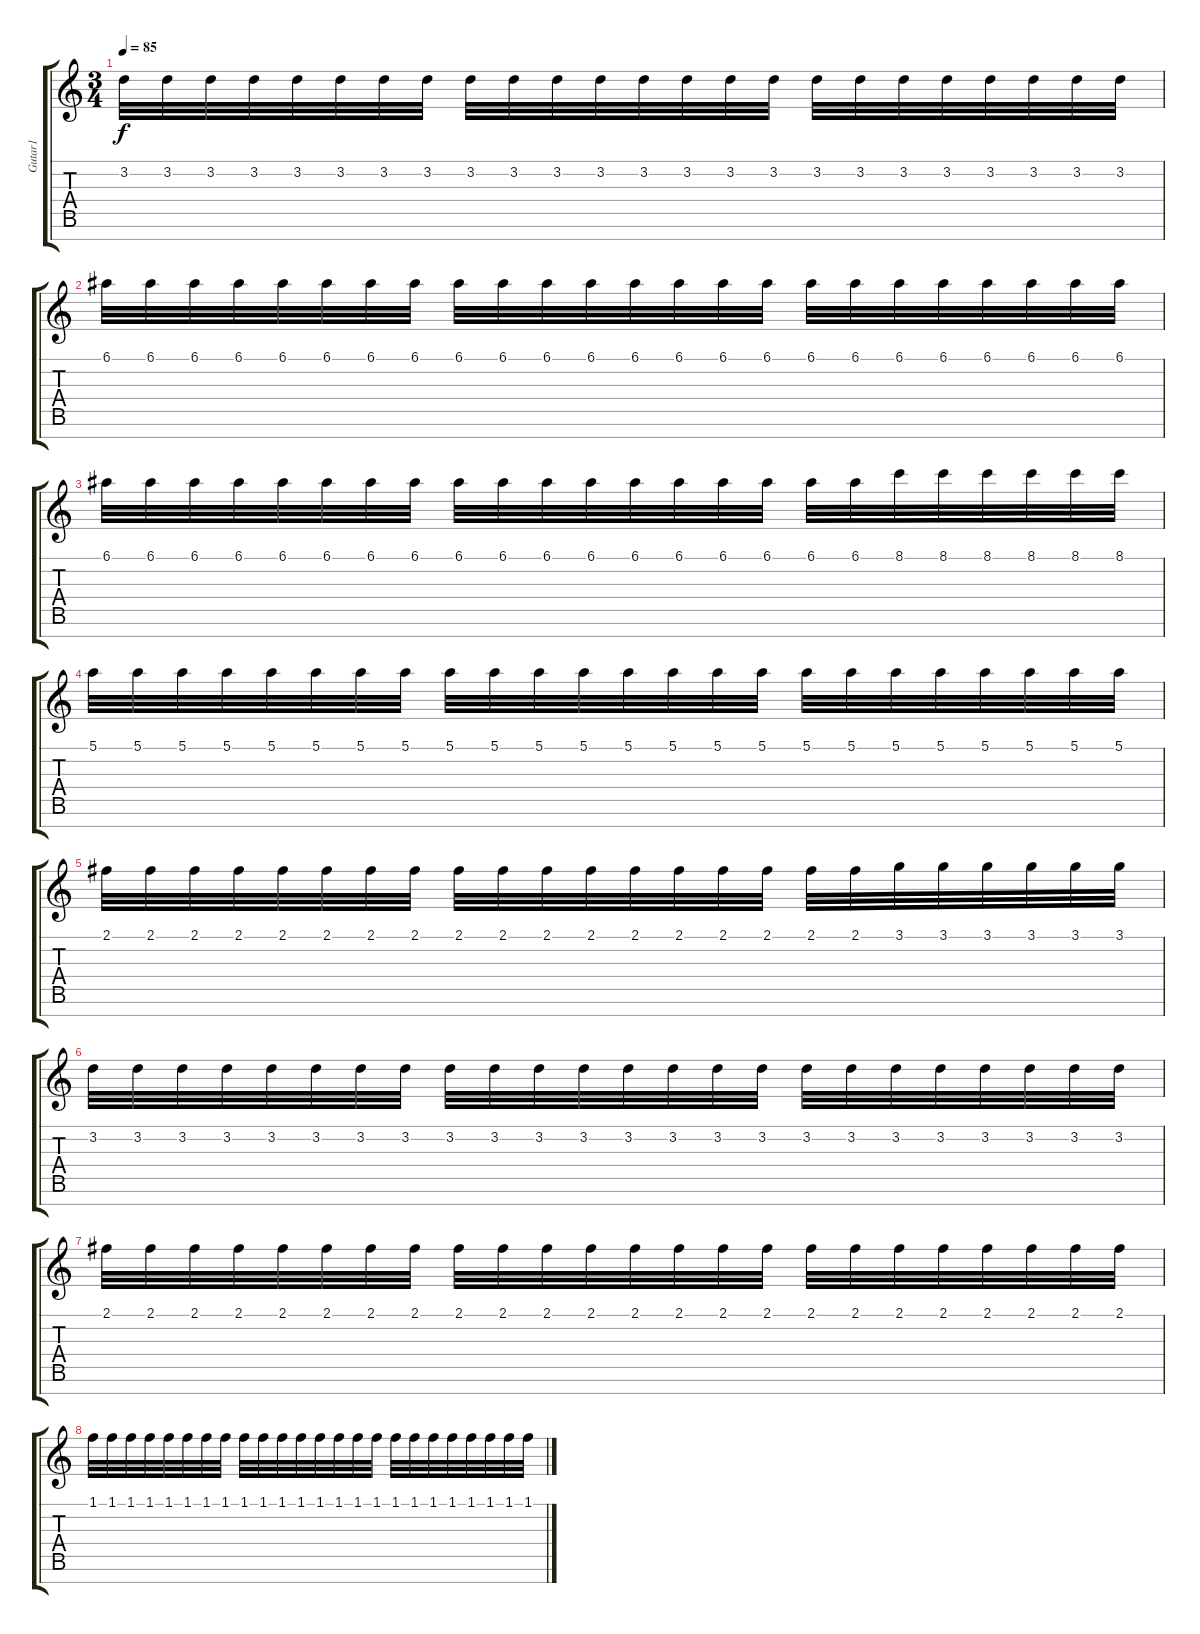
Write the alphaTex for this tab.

\track ("Gutar1" "Gutar1") {instrument distortionguitar}
\staff {score tabs}
\tuning (E4 B3 G3 D3 A2 E2 B1) {hide}
\ts (3 4)
\tempo 85
\clef g2
\ks c
3.2.32{dy f} 3.2.32 3.2.32 3.2.32 3.2.32 3.2.32 3.2.32 3.2.32 3.2.32 3.2.32 3.2.32 3.2.32 3.2.32 3.2.32 3.2.32 3.2.32 3.2.32 3.2.32 3.2.32 3.2.32 3.2.32 3.2.32 3.2.32 3.2.32 |
6.1.32 6.1.32 6.1.32 6.1.32 6.1.32 6.1.32 6.1.32 6.1.32 6.1.32 6.1.32 6.1.32 6.1.32 6.1.32 6.1.32 6.1.32 6.1.32 6.1.32 6.1.32 6.1.32 6.1.32 6.1.32 6.1.32 6.1.32 6.1.32 |
6.1.32 6.1.32 6.1.32 6.1.32 6.1.32 6.1.32 6.1.32 6.1.32 6.1.32 6.1.32 6.1.32 6.1.32 6.1.32 6.1.32 6.1.32 6.1.32 6.1.32 6.1.32 8.1.32 8.1.32 8.1.32 8.1.32 8.1.32 8.1.32 |
5.1.32 5.1.32 5.1.32 5.1.32 5.1.32 5.1.32 5.1.32 5.1.32 5.1.32 5.1.32 5.1.32 5.1.32 5.1.32 5.1.32 5.1.32 5.1.32 5.1.32 5.1.32 5.1.32 5.1.32 5.1.32 5.1.32 5.1.32 5.1.32 |
2.1.32 2.1.32 2.1.32 2.1.32 2.1.32 2.1.32 2.1.32 2.1.32 2.1.32 2.1.32 2.1.32 2.1.32 2.1.32 2.1.32 2.1.32 2.1.32 2.1.32 2.1.32 3.1.32 3.1.32 3.1.32 3.1.32 3.1.32 3.1.32 |
3.2.32 3.2.32 3.2.32 3.2.32 3.2.32 3.2.32 3.2.32 3.2.32 3.2.32 3.2.32 3.2.32 3.2.32 3.2.32 3.2.32 3.2.32 3.2.32 3.2.32 3.2.32 3.2.32 3.2.32 3.2.32 3.2.32 3.2.32 3.2.32 |
2.1.32 2.1.32 2.1.32 2.1.32 2.1.32 2.1.32 2.1.32 2.1.32 2.1.32 2.1.32 2.1.32 2.1.32 2.1.32 2.1.32 2.1.32 2.1.32 2.1.32 2.1.32 2.1.32 2.1.32 2.1.32 2.1.32 2.1.32 2.1.32 |
1.1.32 1.1.32 1.1.32 1.1.32 1.1.32 1.1.32 1.1.32 1.1.32 1.1.32 1.1.32 1.1.32 1.1.32 1.1.32 1.1.32 1.1.32 1.1.32 1.1.32 1.1.32 1.1.32 1.1.32 1.1.32 1.1.32 1.1.32 1.1.32
